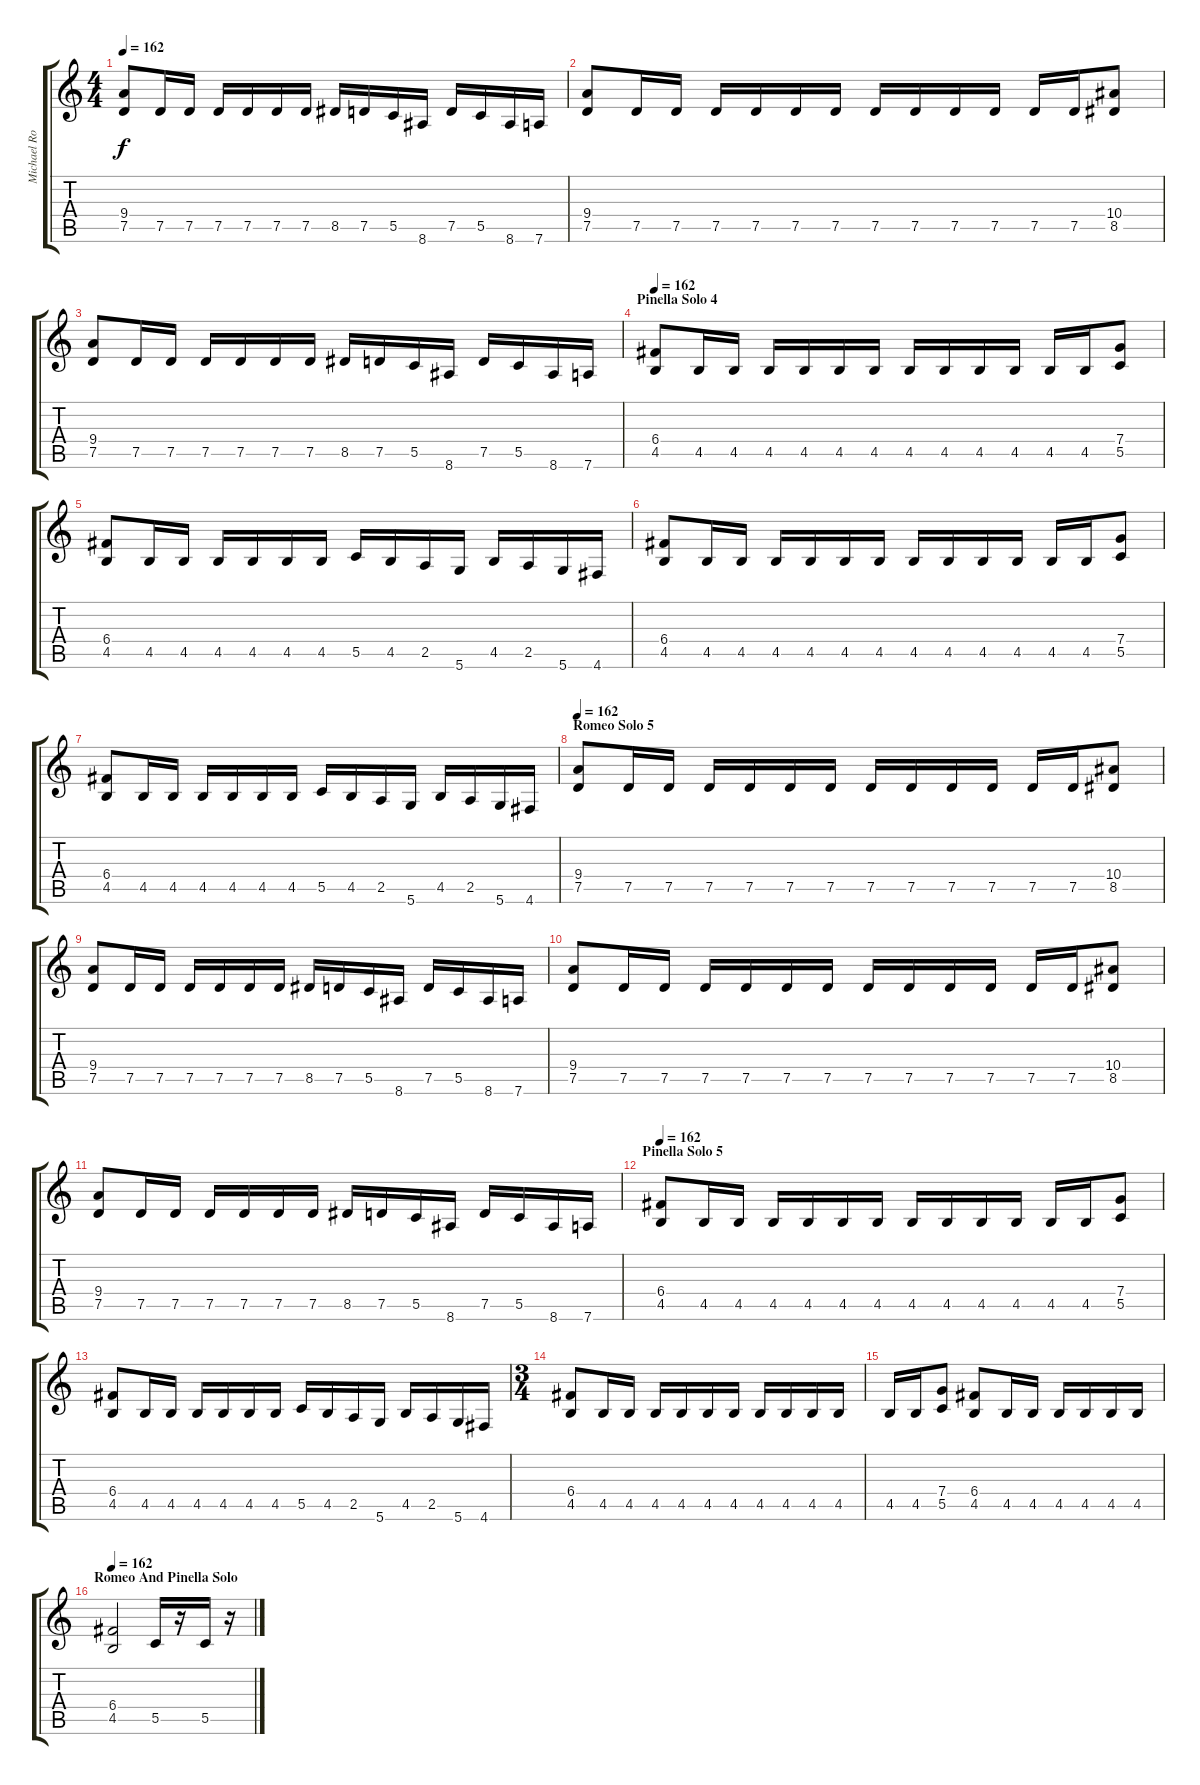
\track ("Michael Romeo Lead" "Michael Ro") {instrument distortionguitar}
\staff {score tabs}
\tuning (D4 A3 F3 C3 G2 D2) {hide}
\ts (4 4)
\tempo 162
\clef g2
\ks c
(9.4 7.5).8{dy f} 7.5.16 7.5.16 7.5.16 7.5.16 7.5.16 7.5.16 8.5.16 7.5.16 5.5.16 8.6.16 7.5.16 5.5.16 8.6.16 7.6.16 |
(9.4 7.5).8 7.5.16 7.5.16 7.5.16 7.5.16 7.5.16 7.5.16 7.5.16 7.5.16 7.5.16 7.5.16 7.5.16 7.5.16 (10.4 8.5).8 |
(9.4 7.5).8 7.5.16 7.5.16 7.5.16 7.5.16 7.5.16 7.5.16 8.5.16 7.5.16 5.5.16 8.6.16 7.5.16 5.5.16 8.6.16 7.6.16 |
\section ("" "Pinella Solo 4")
\tempo 162
(6.4 4.5).8 4.5.16 4.5.16 4.5.16 4.5.16 4.5.16 4.5.16 4.5.16 4.5.16 4.5.16 4.5.16 4.5.16 4.5.16 (7.4 5.5).8 |
(6.4 4.5).8 4.5.16 4.5.16 4.5.16 4.5.16 4.5.16 4.5.16 5.5.16 4.5.16 2.5.16 5.6.16 4.5.16 2.5.16 5.6.16 4.6.16 |
(6.4 4.5).8 4.5.16 4.5.16 4.5.16 4.5.16 4.5.16 4.5.16 4.5.16 4.5.16 4.5.16 4.5.16 4.5.16 4.5.16 (7.4 5.5).8 |
(6.4 4.5).8 4.5.16 4.5.16 4.5.16 4.5.16 4.5.16 4.5.16 5.5.16 4.5.16 2.5.16 5.6.16 4.5.16 2.5.16 5.6.16 4.6.16 |
\section ("" "Romeo Solo 5")
\tempo 162
(9.4 7.5).8 7.5.16 7.5.16 7.5.16 7.5.16 7.5.16 7.5.16 7.5.16 7.5.16 7.5.16 7.5.16 7.5.16 7.5.16 (10.4 8.5).8 |
(9.4 7.5).8 7.5.16 7.5.16 7.5.16 7.5.16 7.5.16 7.5.16 8.5.16 7.5.16 5.5.16 8.6.16 7.5.16 5.5.16 8.6.16 7.6.16 |
(9.4 7.5).8 7.5.16 7.5.16 7.5.16 7.5.16 7.5.16 7.5.16 7.5.16 7.5.16 7.5.16 7.5.16 7.5.16 7.5.16 (10.4 8.5).8 |
(9.4 7.5).8 7.5.16 7.5.16 7.5.16 7.5.16 7.5.16 7.5.16 8.5.16 7.5.16 5.5.16 8.6.16 7.5.16 5.5.16 8.6.16 7.6.16 |
\section ("" "Pinella Solo 5")
\tempo 162
(6.4 4.5).8 4.5.16 4.5.16 4.5.16 4.5.16 4.5.16 4.5.16 4.5.16 4.5.16 4.5.16 4.5.16 4.5.16 4.5.16 (7.4 5.5).8 |
(6.4 4.5).8 4.5.16 4.5.16 4.5.16 4.5.16 4.5.16 4.5.16 5.5.16 4.5.16 2.5.16 5.6.16 4.5.16 2.5.16 5.6.16 4.6.16 |
\ts (3 4)
(6.4 4.5).8 4.5.16 4.5.16 4.5.16 4.5.16 4.5.16 4.5.16 4.5.16 4.5.16 4.5.16 4.5.16 |
4.5.16 4.5.16 (7.4 5.5).8 (6.4 4.5).8 4.5.16 4.5.16 4.5.16 4.5.16 4.5.16 4.5.16 |
\section ("" "Romeo And Pinella Solo")
\tempo 162
(6.4 4.5).2 5.5.16 r.16 5.5.16 r.16
